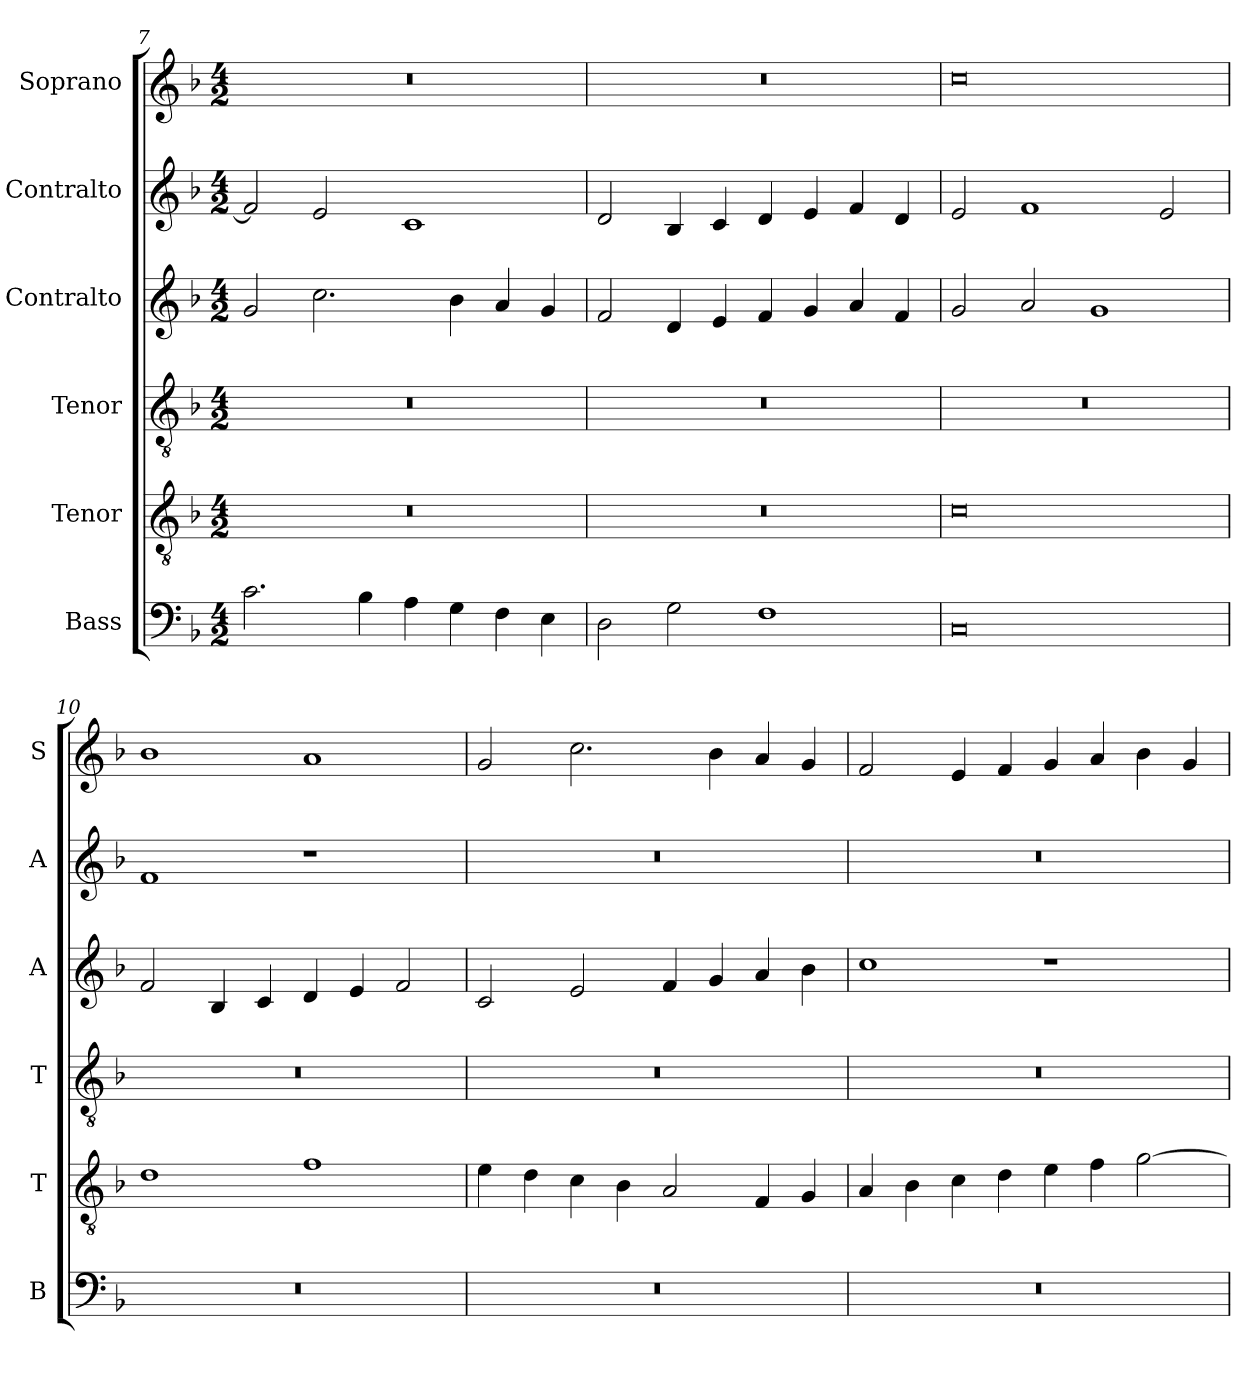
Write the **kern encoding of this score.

**kern	**kern	**kern	**kern	**kern	**kern
*part6	*part5	*part4	*part3	*part2	*part1
*staff6	*staff5	*staff4	*staff3	*staff2	*staff1
*I"Bass	*I"Tenor	*I"Tenor	*I"Contralto	*I"Contralto	*I"Soprano
*I'B	*I'T	*I'T	*I'A	*I'A	*I'S
*clefF4	*clefGv2	*clefGv2	*clefG2	*clefG2	*clefG2
*k[b-]	*k[b-]	*k[b-]	*k[b-]	*k[b-]	*k[b-]
*F:ion	*F:ion	*F:ion	*F:ion	*F:ion	*F:ion
*M4/2	*M4/2	*M4/2	*M4/2	*M4/2	*M4/2
=7	=7	=7	=7	=7	=7
2.c	0r	0r	2g	2f]	0r
.	.	.	2.cc	2e	.
4B-	.	.	.	.	.
4A	.	.	.	1c	.
4G	.	.	4b-	.	.
4F	.	.	4a	.	.
4E	.	.	4g	.	.
=8	=8	=8	=8	=8	=8
2D	0r	0r	2f	2d	0r
2G	.	.	4d	4B-	.
.	.	.	4e	4c	.
1F	.	.	4f	4d	.
.	.	.	4g	4e	.
.	.	.	4a	4f	.
.	.	.	4f	4d	.
=9	=9	=9	=9	=9	=9
0C	0c	0r	2g	2e	0cc
.	.	.	2a	1f	.
.	.	.	1g	.	.
.	.	.	.	2e	.
=10	=10	=10	=10	=10	=10
0r	1d	0r	2f	1f	1b-
.	.	.	4B-	.	.
.	.	.	4c	.	.
.	1f	.	4d	1r	1a
.	.	.	4e	.	.
.	.	.	2f	.	.
=11	=11	=11	=11	=11	=11
0r	4e	0r	2c	0r	2g
.	4d	.	.	.	.
.	4c	.	2e	.	2.cc
.	4B-	.	.	.	.
.	2A	.	4f	.	.
.	.	.	4g	.	4b-
.	4F	.	4a	.	4a
.	4G	.	4b-	.	4g
=12	=12	=12	=12	=12	=12
0r	4A	0r	1cc	0r	2f
.	4B-	.	.	.	.
.	4c	.	.	.	4e
.	4d	.	.	.	4f
.	4e	.	1r	.	4g
.	4f	.	.	.	4a
.	[2g	.	.	.	4b-
.	.	.	.	.	4g
=	=	=	=	=	=
*-	*-	*-	*-	*-	*-
